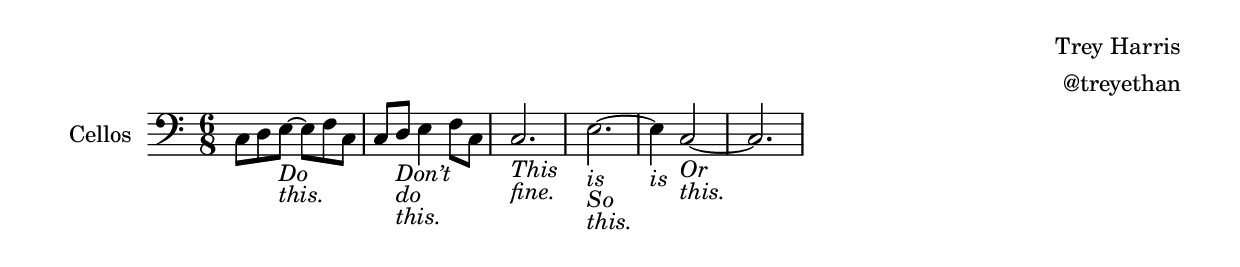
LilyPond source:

\version "2.20.0"
\pointAndClickOff
\header {
    encodingsoftware =  "3.0.0"
    arranger =  "@treyethan"
    composer =  "Trey Harris"
    }
PartPOneVoiceOne =  \relative c {
    \transposition c' \clef "bass" \stopStaff \override
    Staff.StaffSymbol.line-count = #5 \startStaff \key a \minor \time
    6/8 | % 1
    c8 [ d8 e8 ~ ] _\markup{ \italic {Do} } _\markup{ \italic {this.} }
    e8 [ f8 c8 ] | % 2
    c8 [ d8 ] _\markup{ \italic {Don’t} } _\markup{ \italic {do} }
    _\markup{ \italic {this.} } e4 f8 [ c8 ] | % 3
    c2. _\markup{ \italic {This} } _\markup{ \italic {fine.} } | % 4
    e2. ~ _\markup{ \italic {is} } _\markup{ \italic {So} } _\markup{
        \italic {this.} } | % 5
    e4 _\markup{ \italic {is} } c2 ~ _\markup{ \italic {Or} } _\markup{
        \italic {this.} } | % 6
    c2. }
% The score definition
\score {
    <<
        
        \new Staff
        <<
            \set Staff.instrumentName = "Cellos"
            
            \context Staff << 
                \mergeDifferentlyDottedOn\mergeDifferentlyHeadedOn
                \context Voice = "PartPOneVoiceOne" {  \PartPOneVoiceOne }
                >>
            >>
        
        >>
    \layout {}
    }

